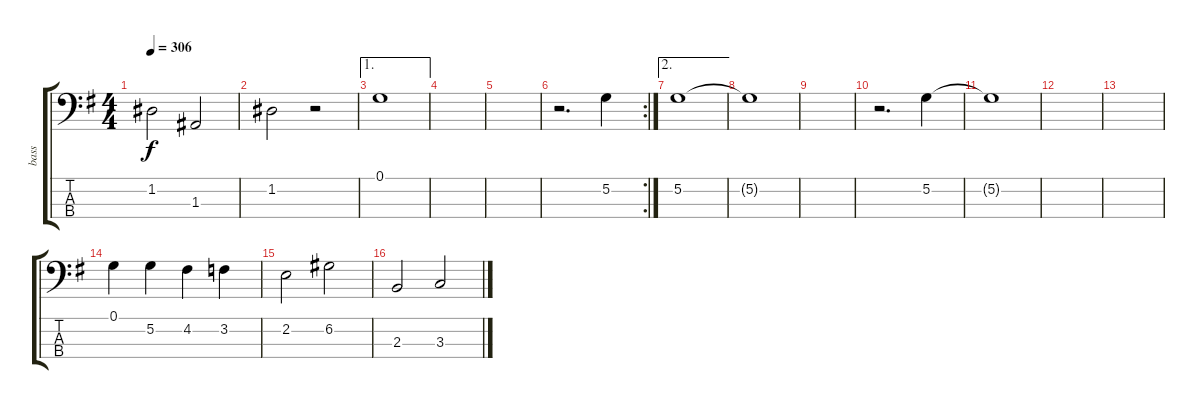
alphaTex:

\track ("bass" "bass") {instrument electricbassfinger}
\staff {score tabs}
\tuning (G2 D2 A1 E1) {hide}
\ts (4 4)
\tempo 306
\clef f4
\ks g
1.2.2{dy f} 1.3.2 |
1.2.2 r.2 |
\ae 1
0.1.1 |
|
|
\rc 2
r.2{d} 5.2.4 |
\ae 2
5.2.1 |
5.2{t}.1 |
|
r.2{d} 5.2.4 |
5.2{t}.1 |
|
|
0.1.4 5.2.4 4.2.4 3.2.4 |
2.2.2 6.2.2 |
2.3.2 3.3.2
